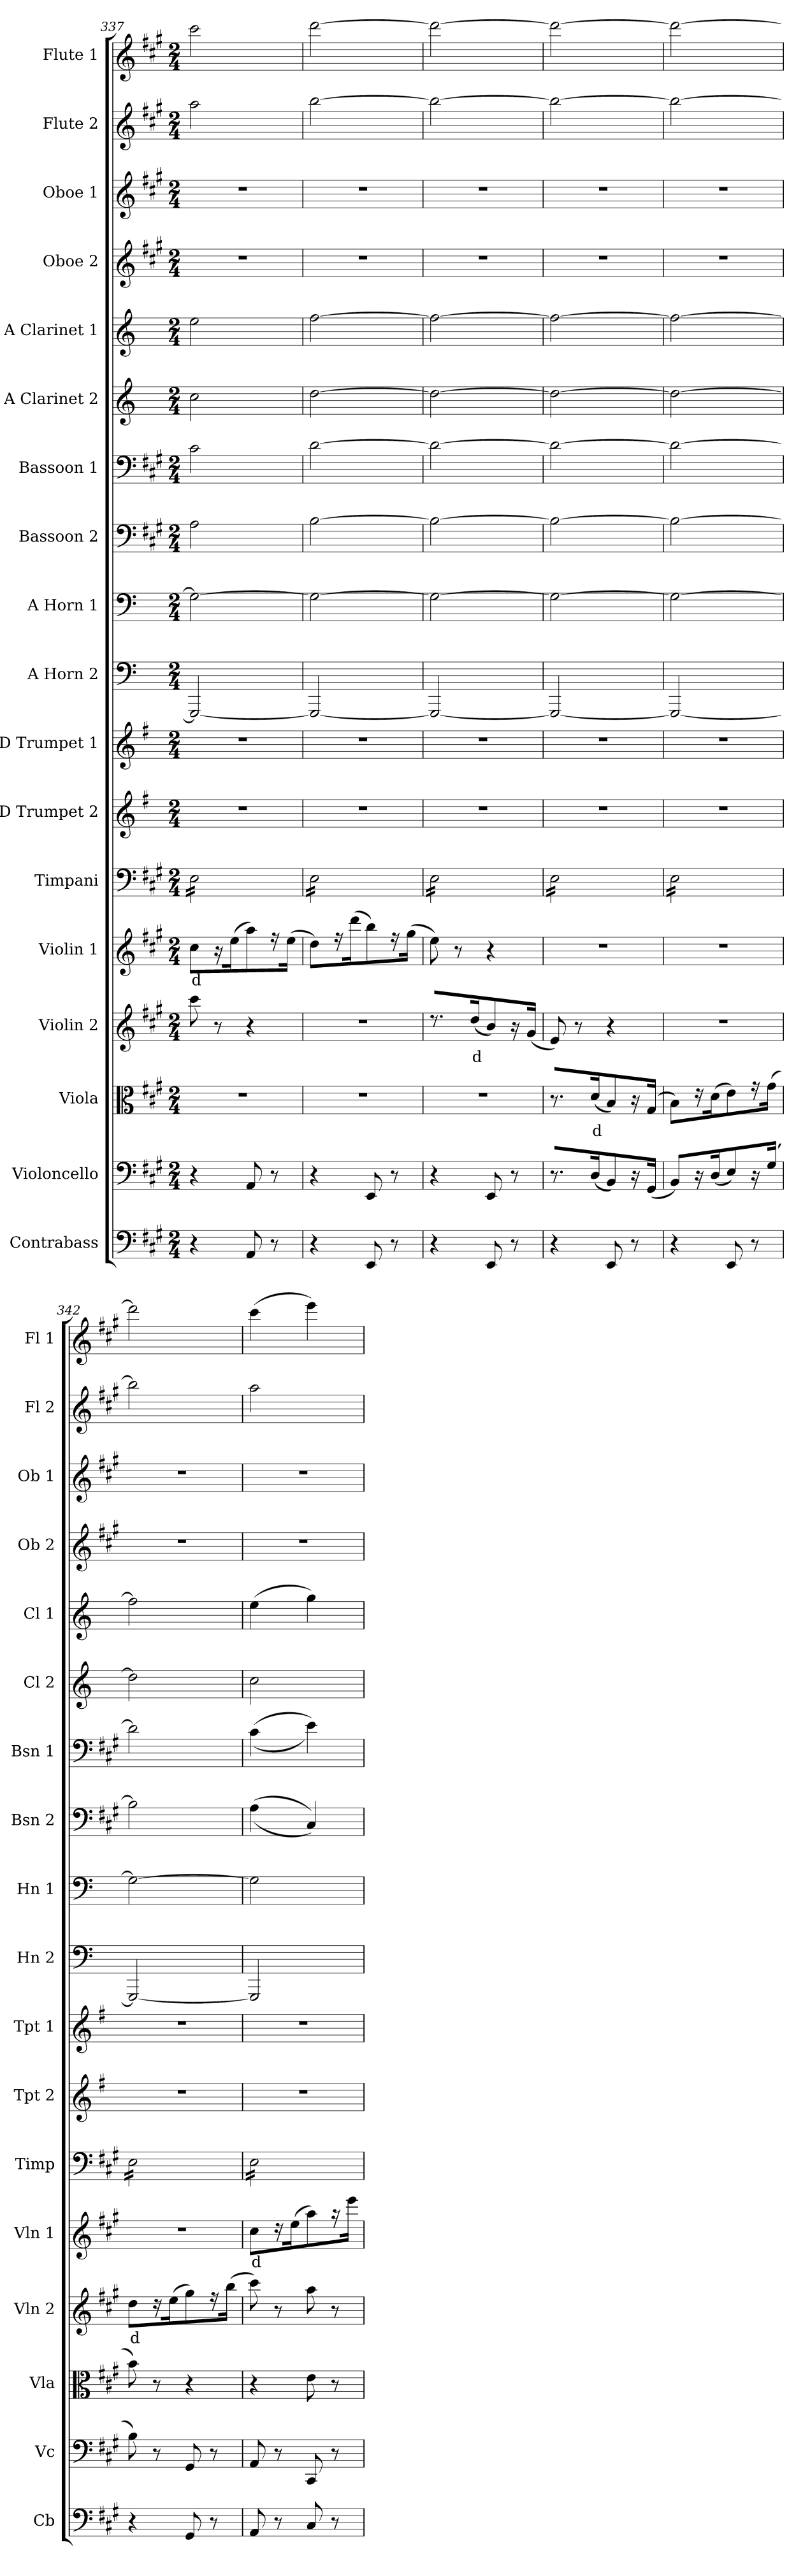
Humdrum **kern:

**kern	**kern	**kern	**text	**kern	**text	**kern	**text	**kern	**kern	**kern	**kern	**kern	**kern	**kern	**kern	**kern	**kern	**kern	**kern	**kern
*part18	*part17	*part16	*part16	*part15	*part15	*part14	*part14	*part13	*part12	*part11	*part10	*part9	*part8	*part7	*part6	*part5	*part4	*part3	*part2	*part1
*staff18	*staff17	*staff16	*staff16	*staff15	*staff15	*staff14	*staff14	*staff13	*staff12	*staff11	*staff10	*staff9	*staff8	*staff7	*staff6	*staff5	*staff4	*staff3	*staff2	*staff1
*I"Contrabass	*I"Violoncello	*I"Viola	*	*I"Violin 2	*	*I"Violin 1	*	*I"Timpani	*I"D Trumpet 2	*I"D Trumpet 1	*I"A Horn 2	*I"A Horn 1	*I"Bassoon 2	*I"Bassoon 1	*I"A Clarinet 2	*I"A Clarinet 1	*I"Oboe 2	*I"Oboe 1	*I"Flute 2	*I"Flute 1
*I'Cb	*I'Vc	*I'Vla	*	*I'Vln 2	*	*I'Vln 1	*	*I'Timp	*I'Tpt 2	*I'Tpt 1	*I'Hn 2	*I'Hn 1	*I'Bsn 2	*I'Bsn 1	*I'Cl 2	*I'Cl 1	*I'Ob 2	*I'Ob 1	*I'Fl 2	*I'Fl 1
*clefF4	*clefF4	*clefC3	*	*clefG2	*	*clefG2	*	*clefF4	*clefG2	*clefG2	*clefF4	*clefF4	*clefF4	*clefF4	*clefG2	*clefG2	*clefG2	*clefG2	*clefG2	*clefG2
*ITrd7c12	*	*	*	*	*	*	*	*	*ITrd-1c-2	*ITrd-1c-2	*ITrd2c3	*ITrd2c3	*	*	*ITrd2c3	*ITrd2c3	*	*	*	*
*k[f#c#g#]	*k[f#c#g#]	*k[f#c#g#]	*	*k[f#c#g#]	*	*k[f#c#g#]	*	*k[f#c#g#]	*k[f#c#g#]	*k[f#c#g#]	*k[f#c#g#]	*k[f#c#g#]	*k[f#c#g#]	*k[f#c#g#]	*k[f#c#g#]	*k[f#c#g#]	*k[f#c#g#]	*k[f#c#g#]	*k[f#c#g#]	*k[f#c#g#]
*M2/4	*M2/4	*M2/4	*	*M2/4	*	*M2/4	*	*M2/4	*M2/4	*M2/4	*M2/4	*M2/4	*M2/4	*M2/4	*M2/4	*M2/4	*M2/4	*M2/4	*M2/4	*M2/4
=337	=337	=337	=337	=337	=337	=337	=337	=337	=337	=337	=337	=337	=337	=337	=337	=337	=337	=337	=337	=337
!	!	!	!	!	!	!	!LO:LY:b:color=#FF0000	!	!	!	!	!	!	!	!	!	!	!	!	!
*	*	*	*	*	*	*	*	*tremolo	*	*	*	*	*	*	*	*	*	*	*	*
4r	4r	2r	.	8ccc#\	.	8cc#\L	d	16E\LL	2r	2r	2EEE/_	2E\_	2A\	2c#\	2a\	2cc#\	2r	2r	2aa\	2ccc#\
.	.	.	.	.	.	.	.	16E\	.	.	.	.	.	.	.	.	.	.	.	.
.	.	.	.	8r	.	16r	.	16E\	.	.	.	.	.	.	.	.	.	.	.	.
.	.	.	.	.	.	(16ee\JJ	.	16E\	.	.	.	.	.	.	.	.	.	.	.	.
8AAA/	8AA/	.	.	4r	.	8aa\L)	.	16E\	.	.	.	.	.	.	.	.	.	.	.	.
.	.	.	.	.	.	.	.	16E\	.	.	.	.	.	.	.	.	.	.	.	.
8r	8r	.	.	.	.	16r	.	16E\	.	.	.	.	.	.	.	.	.	.	.	.
.	.	.	.	.	.	(16ee\JJ	.	16E\JJ	.	.	.	.	.	.	.	.	.	.	.	.
=338	=338	=338	=338	=338	=338	=338	=338	=338	=338	=338	=338	=338	=338	=338	=338	=338	=338	=338	=338	=338
4r	4r	2r	.	2r	.	8dd\L)	.	16E\LL	2r	2r	2EEE/_	2E\_	[2B\	[2d\	[2b\	[2dd\	2r	2r	[2bb\	[2ddd\
.	.	.	.	.	.	.	.	16E\	.	.	.	.	.	.	.	.	.	.	.	.
.	.	.	.	.	.	16r	.	16E\	.	.	.	.	.	.	.	.	.	.	.	.
.	.	.	.	.	.	(16ddd\JJ	.	16E\	.	.	.	.	.	.	.	.	.	.	.	.
8EEE/	8EE/	.	.	.	.	8bb\L)	.	16E\	.	.	.	.	.	.	.	.	.	.	.	.
.	.	.	.	.	.	.	.	16E\	.	.	.	.	.	.	.	.	.	.	.	.
8r	8r	.	.	.	.	16r	.	16E\	.	.	.	.	.	.	.	.	.	.	.	.
.	.	.	.	.	.	(16gg#\JJ	.	16E\JJ	.	.	.	.	.	.	.	.	.	.	.	.
=339	=339	=339	=339	=339	=339	=339	=339	=339	=339	=339	=339	=339	=339	=339	=339	=339	=339	=339	=339	=339
4r	4r	2r	.	8.r	.	8ee\)	.	16E\LL	2r	2r	2EEE/_	2E\_	2B\_	2d\_	2b\_	2dd\_	2r	2r	2bb\_	2ddd\_
.	.	.	.	.	.	.	.	16E\	.	.	.	.	.	.	.	.	.	.	.	.
.	.	.	.	.	.	8r	.	16E\	.	.	.	.	.	.	.	.	.	.	.	.
!	!	!	!	!	!LO:LY:b:color=#FF0000	!	!	!	!	!	!	!	!	!	!	!	!	!	!	!
.	.	.	.	(16dd\	d	.	.	16E\	.	.	.	.	.	.	.	.	.	.	.	.
8EEE/	8EE/	.	.	8b/L)	.	4r	.	16E\	.	.	.	.	.	.	.	.	.	.	.	.
.	.	.	.	.	.	.	.	16E\	.	.	.	.	.	.	.	.	.	.	.	.
8r	8r	.	.	16r	.	.	.	16E\	.	.	.	.	.	.	.	.	.	.	.	.
.	.	.	.	(16g#/JJ	.	.	.	16E\JJ	.	.	.	.	.	.	.	.	.	.	.	.
=340	=340	=340	=340	=340	=340	=340	=340	=340	=340	=340	=340	=340	=340	=340	=340	=340	=340	=340	=340	=340
4r	8.r	8.r	.	8e/)	.	2r	.	16E\LL	2r	2r	2EEE/_	2E\_	2B\_	2d\_	2b\_	2dd\_	2r	2r	2bb\_	2ddd\_
.	.	.	.	.	.	.	.	16E\	.	.	.	.	.	.	.	.	.	.	.	.
.	.	.	.	8r	.	.	.	16E\	.	.	.	.	.	.	.	.	.	.	.	.
!	!	!	!LO:LY:b:color=#FF0000	!	!	!	!	!	!	!	!	!	!	!	!	!	!	!	!	!
.	(16D\	(16d\	d	.	.	.	.	16E\	.	.	.	.	.	.	.	.	.	.	.	.
8EEE/	8BB/L)	8B/L)	.	4r	.	.	.	16E\	.	.	.	.	.	.	.	.	.	.	.	.
.	.	.	.	.	.	.	.	16E\	.	.	.	.	.	.	.	.	.	.	.	.
8r	16r	16r	.	.	.	.	.	16E\	.	.	.	.	.	.	.	.	.	.	.	.
.	(16GG#/JJ	(16G#/JJ	.	.	.	.	.	16E\JJ	.	.	.	.	.	.	.	.	.	.	.	.
=341	=341	=341	=341	=341	=341	=341	=341	=341	=341	=341	=341	=341	=341	=341	=341	=341	=341	=341	=341	=341
4r	8BB/L)	8B\L)	.	2r	.	2r	.	16E\LL	2r	2r	2EEE/_	2E\_	2B\_	2d\_	2b\_	2dd\_	2r	2r	2bb\_	2ddd\_
.	.	.	.	.	.	.	.	16E\	.	.	.	.	.	.	.	.	.	.	.	.
.	16r	16r	.	.	.	.	.	16E\	.	.	.	.	.	.	.	.	.	.	.	.
.	(16D/JJ	(16d\JJ	.	.	.	.	.	16E\	.	.	.	.	.	.	.	.	.	.	.	.
8EEE/	8E\L)	8e\L)	.	.	.	.	.	16E\	.	.	.	.	.	.	.	.	.	.	.	.
.	.	.	.	.	.	.	.	16E\	.	.	.	.	.	.	.	.	.	.	.	.
8r	16r	16r	.	.	.	.	.	16E\	.	.	.	.	.	.	.	.	.	.	.	.
.	(16G#\JJ	(16g#\JJ	.	.	.	.	.	16E\JJ	.	.	.	.	.	.	.	.	.	.	.	.
=342	=342	=342	=342	=342	=342	=342	=342	=342	=342	=342	=342	=342	=342	=342	=342	=342	=342	=342	=342	=342
!	!	!	!	!	!LO:LY:b:color=#FF0000	!	!	!	!	!	!	!	!	!	!	!	!	!	!	!
4r	8B\)	8b\)	.	8dd\L	d	2r	.	16E\LL	2r	2r	2EEE/_	2E\_	2B\]	2d\]	2b\]	2dd\]	2r	2r	2bb\]	2ddd\]
.	.	.	.	.	.	.	.	16E\	.	.	.	.	.	.	.	.	.	.	.	.
.	8r	8r	.	16r	.	.	.	16E\	.	.	.	.	.	.	.	.	.	.	.	.
.	.	.	.	(16ee\JJ	.	.	.	16E\	.	.	.	.	.	.	.	.	.	.	.	.
8GGG#/	8GG#/	4r	.	8gg#\L)	.	.	.	16E\	.	.	.	.	.	.	.	.	.	.	.	.
.	.	.	.	.	.	.	.	16E\	.	.	.	.	.	.	.	.	.	.	.	.
8r	8r	.	.	16r	.	.	.	16E\	.	.	.	.	.	.	.	.	.	.	.	.
.	.	.	.	(16bb\JJ	.	.	.	16E\JJ	.	.	.	.	.	.	.	.	.	.	.	.
!!LO:PB:g=z
=343	=343	=343	=343	=343	=343	=343	=343	=343	=343	=343	=343	=343	=343	=343	=343	=343	=343	=343	=343	=343
!	!	!	!	!	!	!	!LO:LY:b:color=#FF0000	!	!	!	!	!	!	!	!	!	!	!	!	!
8AAA/	8AA/	4r	.	8ccc#\)	.	8cc#\L	d	16E\LL	2r	2r	2EEE/]	2E\]	((4A\	((4c#\	2a\	(4cc#\	2r	2r	2aa\	(4ccc#\
.	.	.	.	.	.	.	.	16E\	.	.	.	.	.	.	.	.	.	.	.	.
8r	8r	.	.	8r	.	16r	.	16E\	.	.	.	.	.	.	.	.	.	.	.	.
.	.	.	.	.	.	(16ee\JJ	.	16E\	.	.	.	.	.	.	.	.	.	.	.	.
8CC#/	8CC#/	8e\	.	8aa\	.	8aa\L)	.	16E\	.	.	.	.	4C#/))	4e\))	.	4ee\)	.	.	.	4eee\)
.	.	.	.	.	.	.	.	16E\	.	.	.	.	.	.	.	.	.	.	.	.
8r	8r	8r	.	8r	.	16r	.	16E\	.	.	.	.	.	.	.	.	.	.	.	.
.	.	.	.	.	.	16eee\JJ	.	16E\JJ	.	.	.	.	.	.	.	.	.	.	.	.
*	*	*	*	*	*	*	*	*Xtremolo	*	*	*	*	*	*	*	*	*	*	*	*
=	=	=	=	=	=	=	=	=	=	=	=	=	=	=	=	=	=	=	=	=
*-	*-	*-	*-	*-	*-	*-	*-	*-	*-	*-	*-	*-	*-	*-	*-	*-	*-	*-	*-	*-
